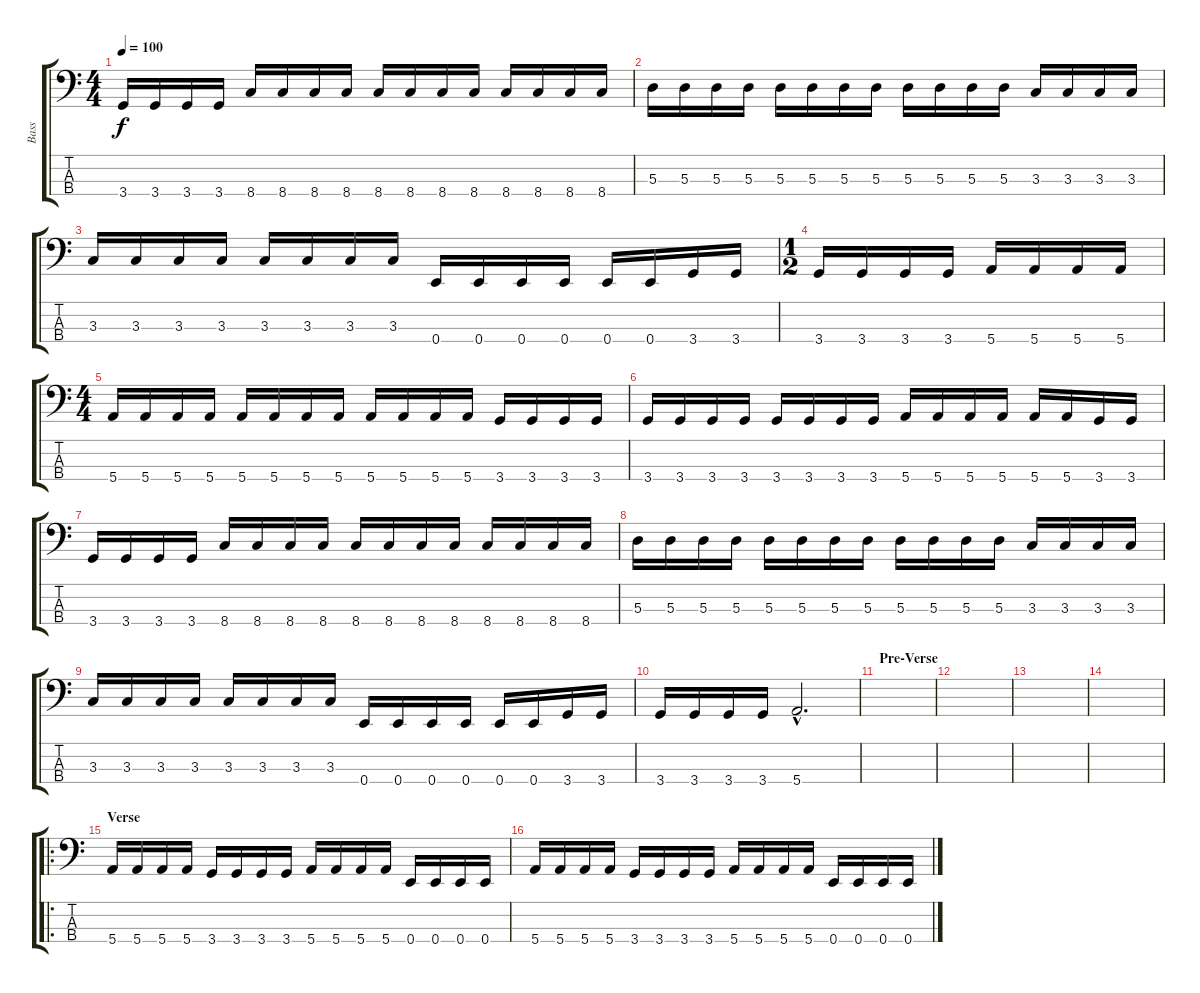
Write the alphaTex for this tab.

\track ("Bass" "Bass") {instrument electricbasspick}
\staff {score tabs}
\tuning (G2 D2 A1 E1) {hide}
\ts (4 4)
\tempo 100
\clef f4
\ks c
3.4.16{dy f} 3.4.16 3.4.16 3.4.16 8.4.16 8.4.16 8.4.16 8.4.16 8.4.16 8.4.16 8.4.16 8.4.16 8.4.16 8.4.16 8.4.16 8.4.16 |
5.3.16 5.3.16 5.3.16 5.3.16 5.3.16 5.3.16 5.3.16 5.3.16 5.3.16 5.3.16 5.3.16 5.3.16 3.3.16 3.3.16 3.3.16 3.3.16 |
3.3.16 3.3.16 3.3.16 3.3.16 3.3.16 3.3.16 3.3.16 3.3.16 0.4.16 0.4.16 0.4.16 0.4.16 0.4.16 0.4.16 3.4.16 3.4.16 |
\ts (1 2)
3.4.16 3.4.16 3.4.16 3.4.16 5.4.16 5.4.16 5.4.16 5.4.16 |
\ts (4 4)
5.4.16 5.4.16 5.4.16 5.4.16 5.4.16 5.4.16 5.4.16 5.4.16 5.4.16 5.4.16 5.4.16 5.4.16 3.4.16 3.4.16 3.4.16 3.4.16 |
3.4.16 3.4.16 3.4.16 3.4.16 3.4.16 3.4.16 3.4.16 3.4.16 5.4.16 5.4.16 5.4.16 5.4.16 5.4.16 5.4.16 3.4.16 3.4.16 |
3.4.16 3.4.16 3.4.16 3.4.16 8.4.16 8.4.16 8.4.16 8.4.16 8.4.16 8.4.16 8.4.16 8.4.16 8.4.16 8.4.16 8.4.16 8.4.16 |
5.3.16 5.3.16 5.3.16 5.3.16 5.3.16 5.3.16 5.3.16 5.3.16 5.3.16 5.3.16 5.3.16 5.3.16 3.3.16 3.3.16 3.3.16 3.3.16 |
3.3.16 3.3.16 3.3.16 3.3.16 3.3.16 3.3.16 3.3.16 3.3.16 0.4.16 0.4.16 0.4.16 0.4.16 0.4.16 0.4.16 3.4.16 3.4.16 |
3.4.16 3.4.16 3.4.16 3.4.16 5.4{hac}.2{d} |
\section ("" "Pre-Verse")
|
|
|
|
\ro
\section ("" "Verse")
5.4.16 5.4.16 5.4.16 5.4.16 3.4.16 3.4.16 3.4.16 3.4.16 5.4.16 5.4.16 5.4.16 5.4.16 0.4.16 0.4.16 0.4.16 0.4.16 |
5.4.16 5.4.16 5.4.16 5.4.16 3.4.16 3.4.16 3.4.16 3.4.16 5.4.16 5.4.16 5.4.16 5.4.16 0.4.16 0.4.16 0.4.16 0.4.16
